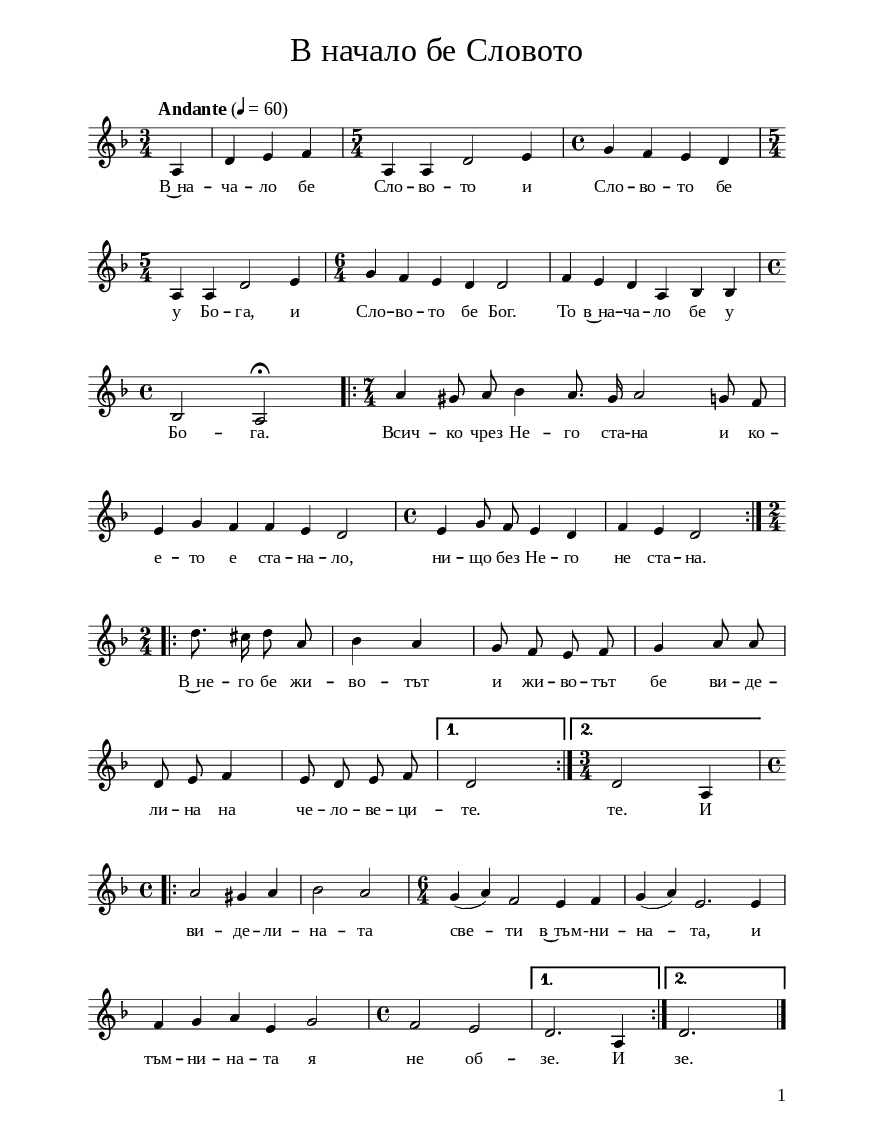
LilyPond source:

\version "2.24.2"

% include paper part and global functions
\include "include/globals.ily"

\bookpart {
  \label #'ref094
  \tocItem \markup "В начало бе Словото"
  \include "include/bookpart-paper.ily"
  \score {
    \include "include/score-layout.ily"


    \new Voice \absolute  {
      \clef treble
      \key d \minor
      \time 3/4
      \tempoFunc "Andante" 4 "60"
      \partial 4
      \autoBeamOff

      a4 | d'4 e' f' | \time 5/4  a4 a d'2 e'4 | \time 4/4  g'4 f' e' d' | \time 5/4 \break
      a4 a d'2 e'4 |

      \time 6/4  g'4 f' e' d' d'2 |  f'4 e' d' a bes bes |  \break |

      \time 4/4  bes2 a \fermata \time 7/4  \repeat volta 2 {
        a'4 gis'8 a' bes'4 a'8. gis'16 a'2 g'8 f' \break |

        e'4 g' f' f' e' d'2 | \time 4/4  e'4 g'8 f' e'4 d' | f'4 e' d'2
      } \break

      \autoBeamOff \time 2/4  \repeat volta 2 {
        d''8. cis''16 d''8 a' | bes'4 a' g'8 f' e' f' | g'4 a'8 a' | \break

        d'8 e' f'4 | e'8 d' e' f'
      }  \alternative { { d'2 | } {  \time 3/4  d'2 a4 } } \break |

      \time 4/4  \repeat volta 2 {
        a'2 gis'4 a' | bes'2 a' | \time 6/4  g'4 ( a' ) f'2 e'4 f' | g'4 ( a' ) e'2. e'4 \break |

        f'4 g' a' e' g'2 | \time 4/4  f'2 e'
      } \alternative { { | d'2. a4 | } { d'2. s4} } \bar "|." |
    }

    \addlyrics {
      В~на -- ча --
      ло бе Сло -- во -- то и Сло -- во -- то бе у
      Бо -- га, и Сло -- во -- то бе Бог. То в~на --
      ча -- ло бе у Бо -- га. Всич -- ко чрез Не --
      го ста -- на и ко -- е -- то е ста -- на --
      ло, ни -- що без Не -- го не ста -- на. В~не --
      го бе жи -- во -- тът и жи -- во -- тът бе ви
      -- де -- ли -- на на че -- ло -- ве -- ци -- те.
      те. И ви -- де -- ли -- на -- та све -- ти в~тъм
      -- "-ни" -- на -- та, и тъм -- ни -- на -- та я не
      об -- зе. И зе.

    }

    \header {
      title = \titleFunc "В начало бе Словото" "V načalo be Slovoto"
    }

    \midi{}

  } % score

} % bookpart
